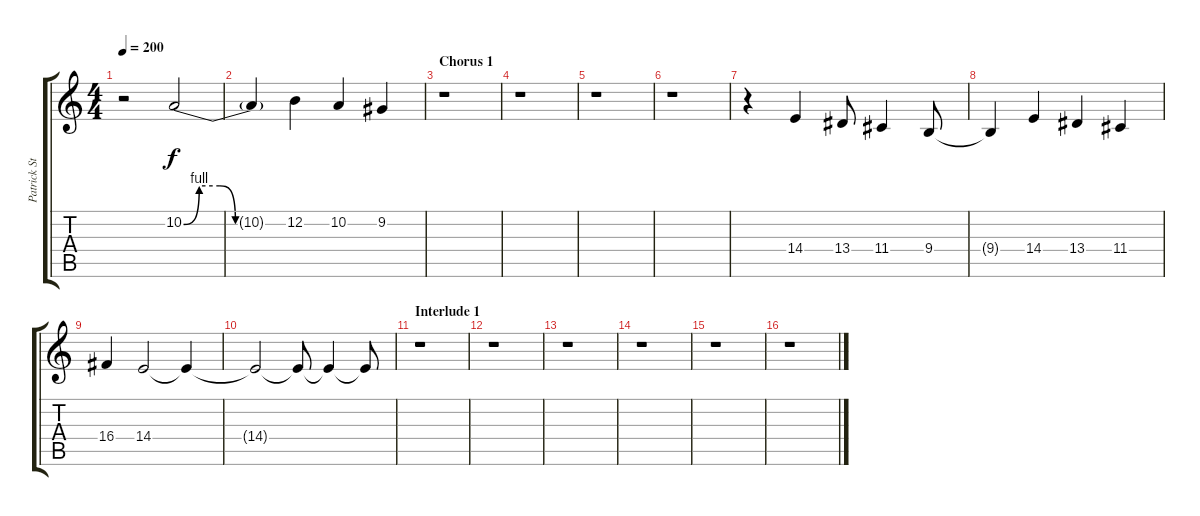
\track ("Patrick Stumph (Harmonies and Backing)" "Patrick St") {instrument bassoon}
\staff {score tabs}
\tuning (E4 B3 G3 D3 A2 E2) {hide}
\ts (4 4)
\tempo 200
\clef g2
\ks c
r.2{dy f} 10.2{be (custom 0 0 9 4 21 4 30 0 60 0)}.2 |
10.2{t}.4 12.2.4 10.2.4 9.2.4 |
\section ("" "Chorus 1")
r.1 |
r.1 |
r.1 |
r.1 |
r.4 14.4.4 13.4.8 11.4.4 9.4.8 |
9.4{t}.4 14.4.4 13.4.4 11.4.4 |
16.4.4 14.4.2 14.4{t}.4 |
14.4{t}.2 14.4{t}.8 14.4{t}.4 14.4{t}.8 |
\section ("" "Interlude 1")
r.1 |
r.1 |
r.1 |
r.1 |
r.1 |
r.1
